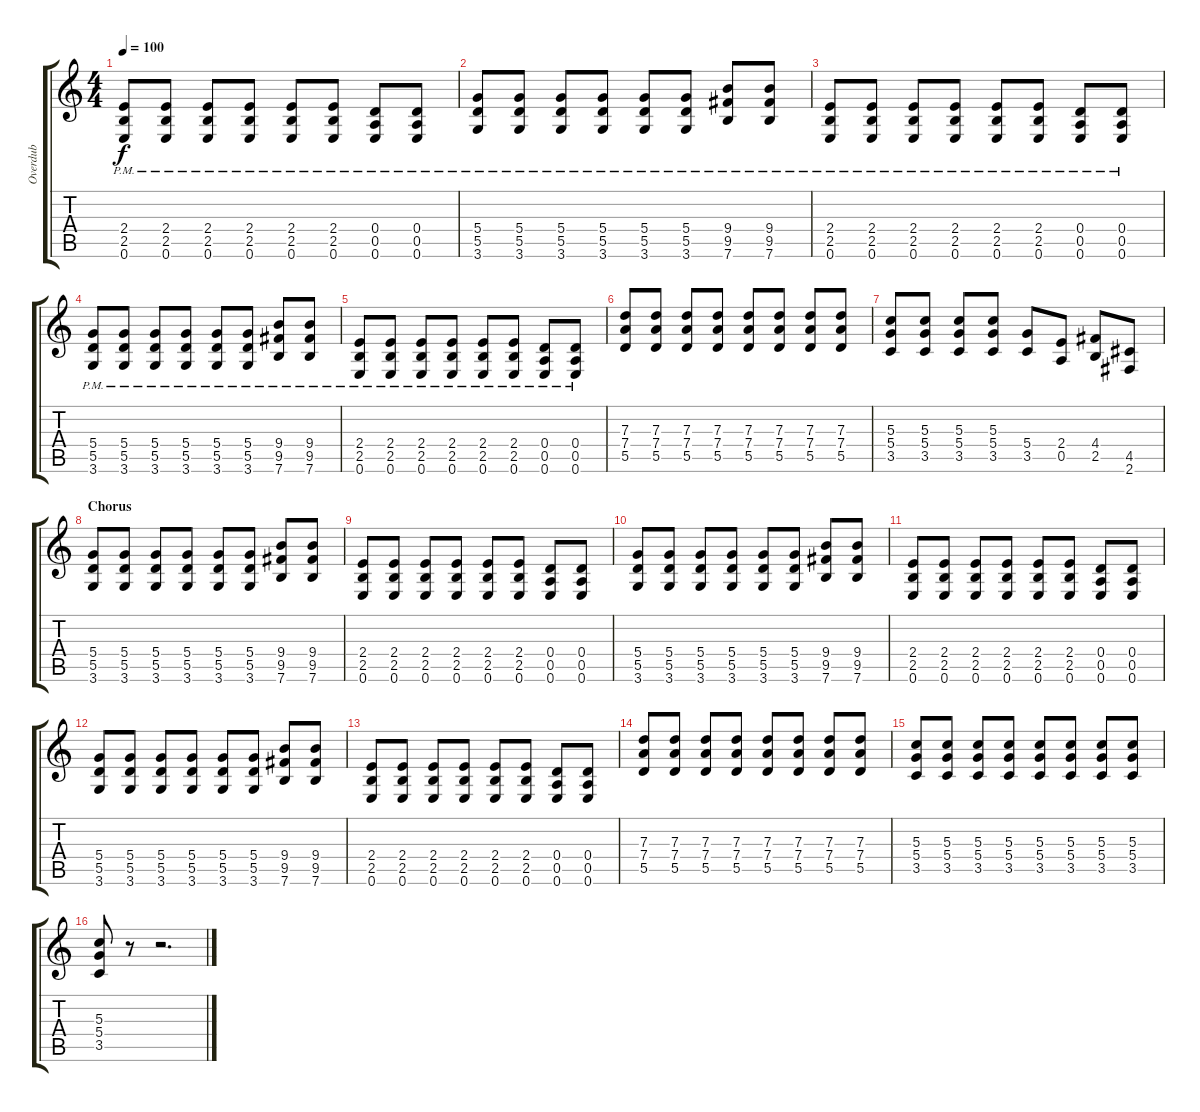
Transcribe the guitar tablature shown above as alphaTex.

\track ("Overdub" "Overdub") {instrument distortionguitar}
\staff {score tabs}
\tuning (E4 B3 G3 D3 A2 E2) {hide}
\ts (4 4)
\tempo 100
\clef g2
\ks c
(2.4{pm} 2.5{pm} 0.6{pm}).8{dy f} (2.4{pm} 2.5{pm} 0.6{pm}).8 (2.4{pm} 2.5{pm} 0.6{pm}).8 (2.4{pm} 2.5{pm} 0.6{pm}).8 (2.4{pm} 2.5{pm} 0.6{pm}).8 (2.4{pm} 2.5{pm} 0.6{pm}).8 (0.4{pm} 0.5{pm} 0.6{pm}).8 (0.4{pm} 0.5{pm} 0.6{pm}).8 |
(5.4{pm} 5.5{pm} 3.6{pm}).8 (5.4{pm} 5.5{pm} 3.6{pm}).8 (5.4{pm} 5.5{pm} 3.6{pm}).8 (5.4{pm} 5.5{pm} 3.6{pm}).8 (5.4{pm} 5.5{pm} 3.6{pm}).8 (5.4{pm} 5.5{pm} 3.6{pm}).8 (9.4{pm} 9.5{pm} 7.6{pm}).8 (9.4{pm} 9.5{pm} 7.6{pm}).8 |
(2.4{pm} 2.5{pm} 0.6{pm}).8 (2.4{pm} 2.5{pm} 0.6{pm}).8 (2.4{pm} 2.5{pm} 0.6{pm}).8 (2.4{pm} 2.5{pm} 0.6{pm}).8 (2.4{pm} 2.5{pm} 0.6{pm}).8 (2.4{pm} 2.5{pm} 0.6{pm}).8 (0.4{pm} 0.5{pm} 0.6{pm}).8 (0.4{pm} 0.5{pm} 0.6{pm}).8 |
(5.4{pm} 5.5{pm} 3.6{pm}).8 (5.4{pm} 5.5{pm} 3.6{pm}).8 (5.4{pm} 5.5{pm} 3.6{pm}).8 (5.4{pm} 5.5{pm} 3.6{pm}).8 (5.4{pm} 5.5{pm} 3.6{pm}).8 (5.4{pm} 5.5{pm} 3.6{pm}).8 (9.4{pm} 9.5{pm} 7.6{pm}).8 (9.4{pm} 9.5{pm} 7.6{pm}).8 |
(2.4{pm} 2.5{pm} 0.6{pm}).8 (2.4{pm} 2.5{pm} 0.6{pm}).8 (2.4{pm} 2.5{pm} 0.6{pm}).8 (2.4{pm} 2.5{pm} 0.6{pm}).8 (2.4{pm} 2.5{pm} 0.6{pm}).8 (2.4{pm} 2.5{pm} 0.6{pm}).8 (0.4{pm} 0.5{pm} 0.6{pm}).8 (0.4{pm} 0.5{pm} 0.6{pm}).8 |
(7.3 7.4 5.5).8 (7.3 7.4 5.5).8 (7.3 7.4 5.5).8 (7.3 7.4 5.5).8 (7.3 7.4 5.5).8 (7.3 7.4 5.5).8 (7.3 7.4 5.5).8 (7.3 7.4 5.5).8 |
(5.3 5.4 3.5).8 (5.3 5.4 3.5).8 (5.3 5.4 3.5).8 (5.3 5.4 3.5).8 (5.4 3.5).8 (2.4 0.5).8 (4.4 2.5).8 (4.5 2.6).8 |
\section ("" "Chorus")
(5.4 5.5 3.6).8 (5.4 5.5 3.6).8 (5.4 5.5 3.6).8 (5.4 5.5 3.6).8 (5.4 5.5 3.6).8 (5.4 5.5 3.6).8 (9.4 9.5 7.6).8 (9.4 9.5 7.6).8 |
(2.4 2.5 0.6).8 (2.4 2.5 0.6).8 (2.4 2.5 0.6).8 (2.4 2.5 0.6).8 (2.4 2.5 0.6).8 (2.4 2.5 0.6).8 (0.4 0.5 0.6).8 (0.4 0.5 0.6).8 |
(5.4 5.5 3.6).8 (5.4 5.5 3.6).8 (5.4 5.5 3.6).8 (5.4 5.5 3.6).8 (5.4 5.5 3.6).8 (5.4 5.5 3.6).8 (9.4 9.5 7.6).8 (9.4 9.5 7.6).8 |
(2.4 2.5 0.6).8 (2.4 2.5 0.6).8 (2.4 2.5 0.6).8 (2.4 2.5 0.6).8 (2.4 2.5 0.6).8 (2.4 2.5 0.6).8 (0.4 0.5 0.6).8 (0.4 0.5 0.6).8 |
(5.4 5.5 3.6).8 (5.4 5.5 3.6).8 (5.4 5.5 3.6).8 (5.4 5.5 3.6).8 (5.4 5.5 3.6).8 (5.4 5.5 3.6).8 (9.4 9.5 7.6).8 (9.4 9.5 7.6).8 |
(2.4 2.5 0.6).8 (2.4 2.5 0.6).8 (2.4 2.5 0.6).8 (2.4 2.5 0.6).8 (2.4 2.5 0.6).8 (2.4 2.5 0.6).8 (0.4 0.5 0.6).8 (0.4 0.5 0.6).8 |
(7.3 7.4 5.5).8 (7.3 7.4 5.5).8 (7.3 7.4 5.5).8 (7.3 7.4 5.5).8 (7.3 7.4 5.5).8 (7.3 7.4 5.5).8 (7.3 7.4 5.5).8 (7.3 7.4 5.5).8 |
(5.3 5.4 3.5).8 (5.3 5.4 3.5).8 (5.3 5.4 3.5).8 (5.3 5.4 3.5).8 (5.3 5.4 3.5).8 (5.3 5.4 3.5).8 (5.3 5.4 3.5).8 (5.3 5.4 3.5).8 |
(5.3 5.4 3.5).8 r.8 r.2{d}
